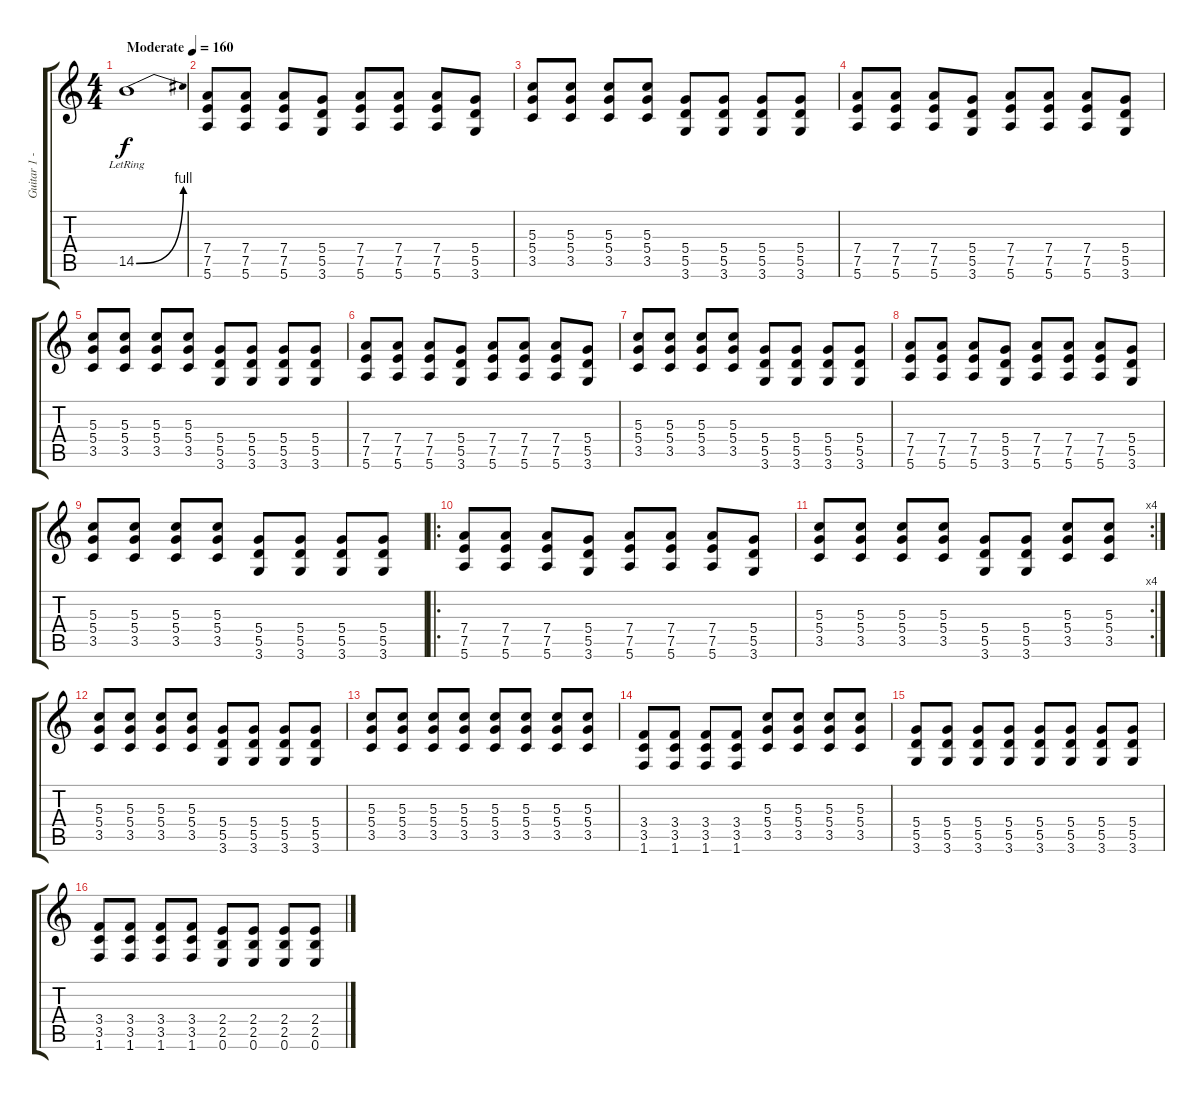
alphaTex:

\track ("Guitar 1 - Greg Hetson" "Guitar 1 -") {instrument distortionguitar}
\staff {score tabs}
\tuning (E4 B3 G3 D3 A2 E2) {hide}
\ts (4 4)
\tempo (160 "Moderate")
\clef g2
\ks c
14.5{be (bend 0 0 60 4) lr}.1{dy f instrument distortionguitar} |
(7.4 7.5 5.6).8 (7.4 7.5 5.6).8 (7.4 7.5 5.6).8 (5.4 5.5 3.6).8 (7.4 7.5 5.6).8 (7.4 7.5 5.6).8 (7.4 7.5 5.6).8 (5.4 5.5 3.6).8 |
(5.3 5.4 3.5).8 (5.3 5.4 3.5).8 (5.3 5.4 3.5).8 (5.3 5.4 3.5).8 (5.4 5.5 3.6).8 (5.4 5.5 3.6).8 (5.4 5.5 3.6).8 (5.4 5.5 3.6).8 |
(7.4 7.5 5.6).8 (7.4 7.5 5.6).8 (7.4 7.5 5.6).8 (5.4 5.5 3.6).8 (7.4 7.5 5.6).8 (7.4 7.5 5.6).8 (7.4 7.5 5.6).8 (5.4 5.5 3.6).8 |
(5.3 5.4 3.5).8 (5.3 5.4 3.5).8 (5.3 5.4 3.5).8 (5.3 5.4 3.5).8 (5.4 5.5 3.6).8 (5.4 5.5 3.6).8 (5.4 5.5 3.6).8 (5.4 5.5 3.6).8 |
(7.4 7.5 5.6).8 (7.4 7.5 5.6).8 (7.4 7.5 5.6).8 (5.4 5.5 3.6).8 (7.4 7.5 5.6).8 (7.4 7.5 5.6).8 (7.4 7.5 5.6).8 (5.4 5.5 3.6).8 |
(5.3 5.4 3.5).8 (5.3 5.4 3.5).8 (5.3 5.4 3.5).8 (5.3 5.4 3.5).8 (5.4 5.5 3.6).8 (5.4 5.5 3.6).8 (5.4 5.5 3.6).8 (5.4 5.5 3.6).8 |
(7.4 7.5 5.6).8 (7.4 7.5 5.6).8 (7.4 7.5 5.6).8 (5.4 5.5 3.6).8 (7.4 7.5 5.6).8 (7.4 7.5 5.6).8 (7.4 7.5 5.6).8 (5.4 5.5 3.6).8 |
(5.3 5.4 3.5).8 (5.3 5.4 3.5).8 (5.3 5.4 3.5).8 (5.3 5.4 3.5).8 (5.4 5.5 3.6).8 (5.4 5.5 3.6).8 (5.4 5.5 3.6).8 (5.4 5.5 3.6).8 |
\ro
(7.4 7.5 5.6).8 (7.4 7.5 5.6).8 (7.4 7.5 5.6).8 (5.4 5.5 3.6).8 (7.4 7.5 5.6).8 (7.4 7.5 5.6).8 (7.4 7.5 5.6).8 (5.4 5.5 3.6).8 |
\rc 4
(5.3 5.4 3.5).8 (5.3 5.4 3.5).8 (5.3 5.4 3.5).8 (5.3 5.4 3.5).8 (5.4 5.5 3.6).8 (5.4 5.5 3.6).8 (5.3 5.4 3.5).8 (5.3 5.4 3.5).8 |
(5.3 5.4 3.5).8 (5.3 5.4 3.5).8 (5.3 5.4 3.5).8 (5.3 5.4 3.5).8 (5.4 5.5 3.6).8 (5.4 5.5 3.6).8 (5.4 5.5 3.6).8 (5.4 5.5 3.6).8 |
(5.3 5.4 3.5).8 (5.3 5.4 3.5).8 (5.3 5.4 3.5).8 (5.3 5.4 3.5).8 (5.3 5.4 3.5).8 (5.3 5.4 3.5).8 (5.3 5.4 3.5).8 (5.3 5.4 3.5).8 |
(3.4 3.5 1.6).8 (3.4 3.5 1.6).8 (3.4 3.5 1.6).8 (3.4 3.5 1.6).8 (5.3 5.4 3.5).8 (5.3 5.4 3.5).8 (5.3 5.4 3.5).8 (5.3 5.4 3.5).8 |
(5.4 5.5 3.6).8 (5.4 5.5 3.6).8 (5.4 5.5 3.6).8 (5.4 5.5 3.6).8 (5.4 5.5 3.6).8 (5.4 5.5 3.6).8 (5.4 5.5 3.6).8 (5.4 5.5 3.6).8 |
(3.4 3.5 1.6).8 (3.4 3.5 1.6).8 (3.4 3.5 1.6).8 (3.4 3.5 1.6).8 (2.4 2.5 0.6).8 (2.4 2.5 0.6).8 (2.4 2.5 0.6).8 (2.4 2.5 0.6).8
